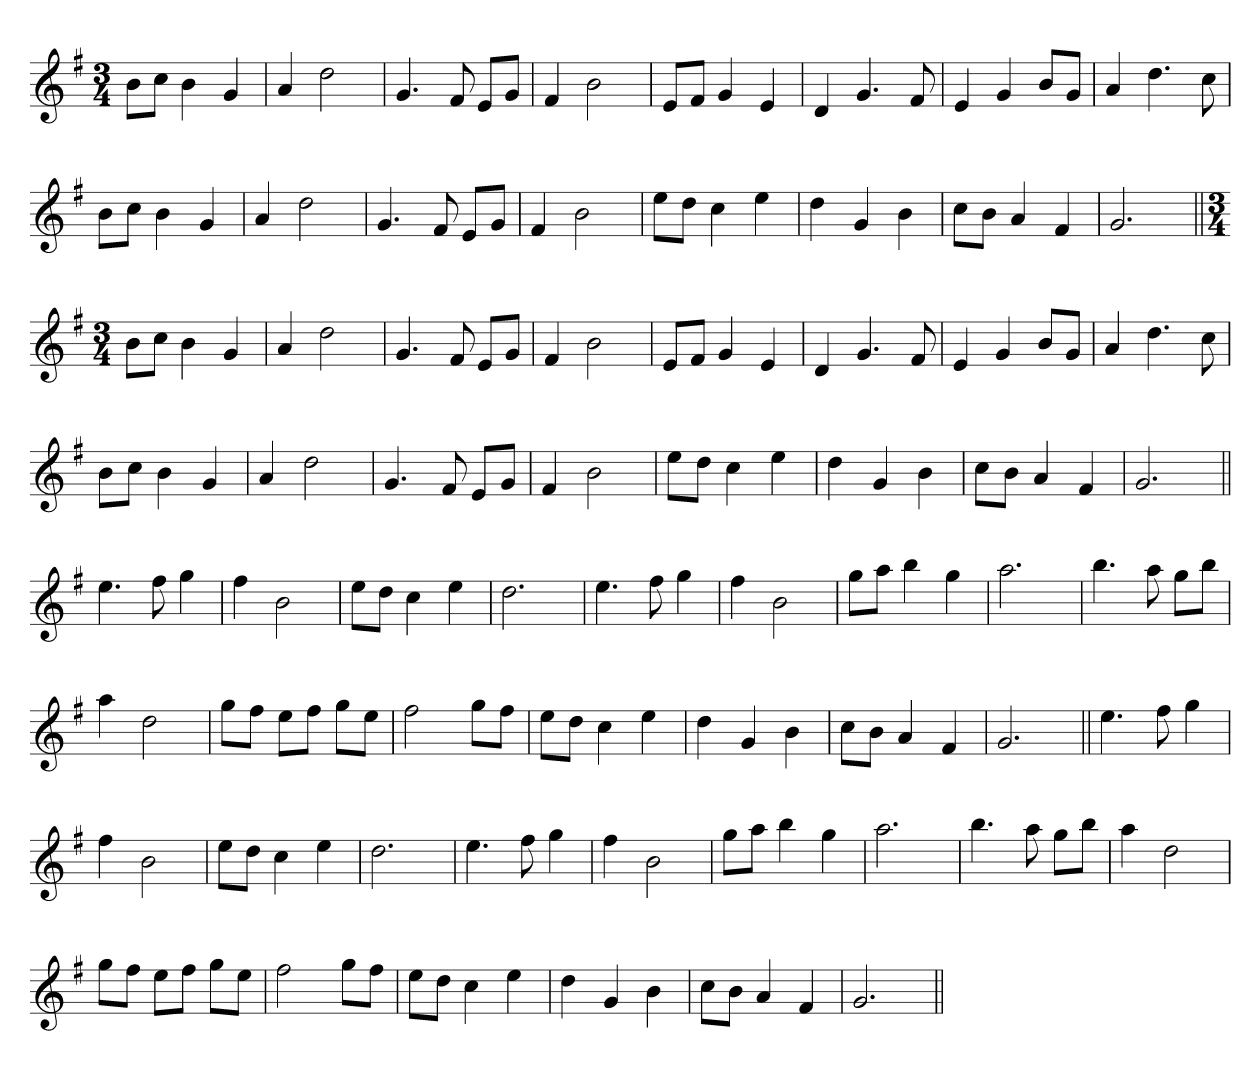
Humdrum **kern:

**kern
*part1
*staff1
*clefG2
*k[f#]
*G:
*M3/4
=1
8bL
8ccJ
4b
4g
=
4a
2dd
=
4.g
8f#
8eL
8gJ
=
4f#
2b
=
8eL
8f#J
4g
4e
=
4d
4.g
8f#
=
4e
4g
8bL
8gJ
=
4a
4.dd
8cc
=
8bL
8ccJ
4b
4g
=
4a
2dd
=
4.g
8f#
8eL
8gJ
=
4f#
2b
=
8eeL
8ddJ
4cc
4ee
=
4dd
4g
4b
=
8ccL
8bJ
4a
4f#
=
2.g
=||
*M3/4
8bL
8ccJ
4b
4g
=
4a
2dd
=
4.g
8f#
8eL
8gJ
=
4f#
2b
=
8eL
8f#J
4g
4e
=
4d
4.g
8f#
=
4e
4g
8bL
8gJ
=
4a
4.dd
8cc
=
8bL
8ccJ
4b
4g
=
4a
2dd
=
4.g
8f#
8eL
8gJ
=
4f#
2b
=
8eeL
8ddJ
4cc
4ee
=
4dd
4g
4b
=
8ccL
8bJ
4a
4f#
=
2.g
=||
4.ee
8ff#
4gg
=
4ff#
2b
=
8eeL
8ddJ
4cc
4ee
=
2.dd
=
4.ee
8ff#
4gg
=
4ff#
2b
=
8ggL
8aaJ
4bb
4gg
=
2.aa
=
4.bb
8aa
8ggL
8bbJ
=
4aa
2dd
=
8ggL
8ff#J
8eeL
8ff#J
8ggL
8eeJ
=
2ff#
8ggL
8ff#J
=
8eeL
8ddJ
4cc
4ee
=
4dd
4g
4b
=
8ccL
8bJ
4a
4f#
=
2.g
=||
4.ee
8ff#
4gg
=
4ff#
2b
=
8eeL
8ddJ
4cc
4ee
=
2.dd
=
4.ee
8ff#
4gg
=
4ff#
2b
=
8ggL
8aaJ
4bb
4gg
=
2.aa
=
4.bb
8aa
8ggL
8bbJ
=
4aa
2dd
=
8ggL
8ff#J
8eeL
8ff#J
8ggL
8eeJ
=
2ff#
8ggL
8ff#J
=
8eeL
8ddJ
4cc
4ee
=
4dd
4g
4b
=
8ccL
8bJ
4a
4f#
=
2.g
=||
*-
